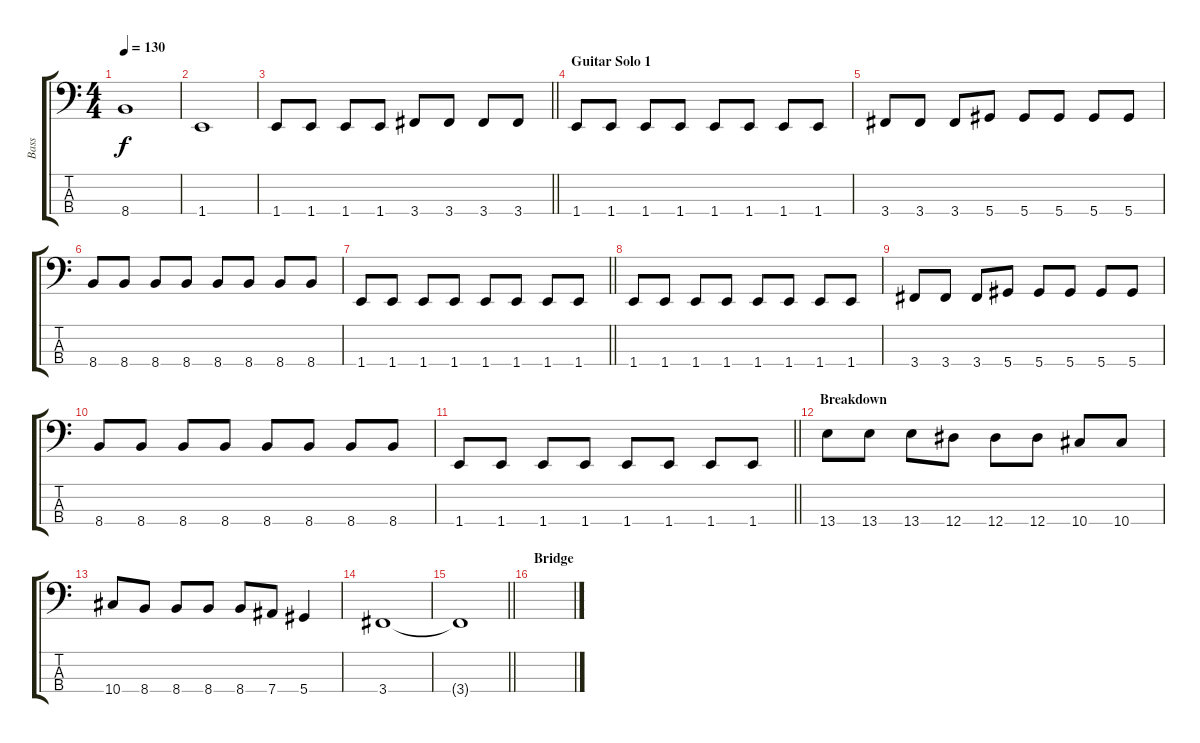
\track ("Bass" "Bass") {instrument electricbassfinger}
\staff {score tabs}
\tuning (Gb2 Db2 Ab1 Eb1) {hide}
\ts (4 4)
\tempo 130
\clef f4
\ks c
8.4.1{dy f} |
1.4.1 |
\barLineRight lightlight
1.4.8 1.4.8 1.4.8 1.4.8 3.4.8 3.4.8 3.4.8 3.4.8 |
\section ("" "Guitar Solo 1")
1.4.8 1.4.8 1.4.8 1.4.8 1.4.8 1.4.8 1.4.8 1.4.8 |
3.4.8 3.4.8 3.4.8 5.4.8 5.4.8 5.4.8 5.4.8 5.4.8 |
8.4.8 8.4.8 8.4.8 8.4.8 8.4.8 8.4.8 8.4.8 8.4.8 |
\barLineRight lightlight
1.4.8 1.4.8 1.4.8 1.4.8 1.4.8 1.4.8 1.4.8 1.4.8 |
1.4.8 1.4.8 1.4.8 1.4.8 1.4.8 1.4.8 1.4.8 1.4.8 |
3.4.8 3.4.8 3.4.8 5.4.8 5.4.8 5.4.8 5.4.8 5.4.8 |
8.4.8 8.4.8 8.4.8 8.4.8 8.4.8 8.4.8 8.4.8 8.4.8 |
\barLineRight lightlight
1.4.8 1.4.8 1.4.8 1.4.8 1.4.8 1.4.8 1.4.8 1.4.8 |
\section ("" "Breakdown")
13.4.8 13.4.8 13.4.8 12.4.8 12.4.8 12.4.8 10.4.8 10.4.8 |
10.4.8 8.4.8 8.4.8 8.4.8 8.4.8 7.4.8 5.4.4 |
3.4.1 |
\barLineRight lightlight
3.4{t}.1 |
\section ("" "Bridge")
